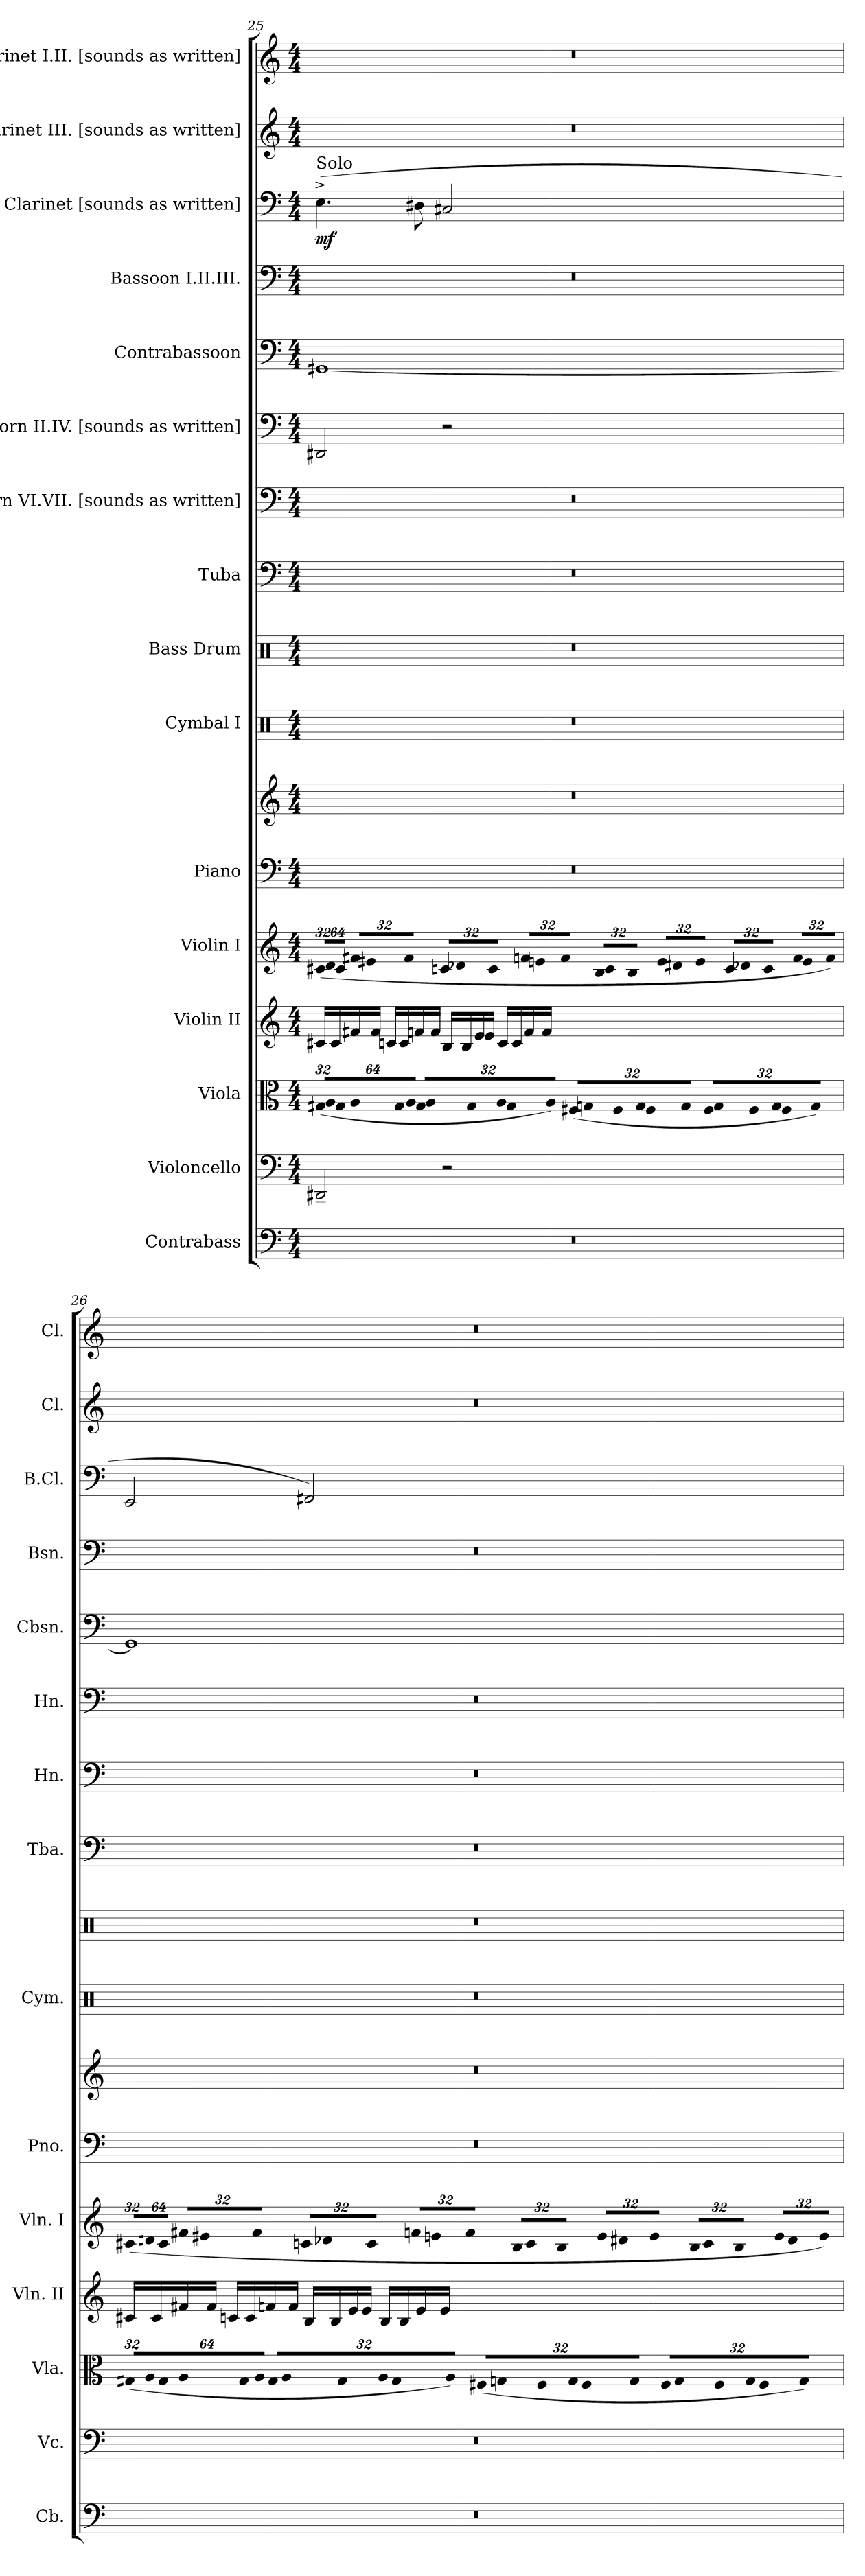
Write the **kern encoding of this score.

**kern	**kern	**kern	**kern	**kern	**kern	**kern	**kern	**kern	**kern	**kern	**kern	**kern	**kern	**kern	**dynam	**kern	**kern
*part16	*part15	*part14	*part13	*part12	*part11	*part11	*part10	*part9	*part8	*part7	*part6	*part5	*part4	*part3	*part3	*part2	*part1
*staff17	*staff16	*staff15	*staff14	*staff13	*staff12	*staff11	*staff10	*staff9	*staff8	*staff7	*staff6	*staff5	*staff4	*staff3	*staff3	*staff2	*staff1
*I"Contrabass	*I"Violoncello	*I"Viola	*I"Violin II	*I"Violin I	*I"Piano	*	*I"Cymbal I	*I"Bass Drum	*I"Tuba	*I"Horn VI.VII. [sounds as written]	*I"Horn II.IV. [sounds as written]	*I"Contrabassoon	*I"Bassoon I.II.III.	*I"Bass Clarinet [sounds as written]	*	*I"Clarinet III. [sounds as written]	*I"Clarinet I.II. [sounds as written]
*I'Cb.	*I'Vc.	*I'Vla.	*I'Vln. II	*I'Vln. I	*I'Pno.	*	*I'Cym.	*	*I'Tba.	*I'Hn.	*I'Hn.	*I'Cbsn.	*I'Bsn.	*I'B.Cl.	*	*I'Cl.	*I'Cl.
*clefF4	*clefF4	*clefC3	*clefG2	*clefG2	*clefF4	*clefG2	*clefX	*clefX	*clefF4	*clefF4	*clefF4	*clefF4	*clefF4	*clefF4	*	*clefG2	*clefG2
*ITrd7c12	*	*	*	*	*	*	*	*	*	*ITrd7c12	*ITrd7c12	*ITrd7c12	*	*	*	*	*
*k[]	*k[]	*k[]	*k[]	*k[]	*k[]	*k[]	*k[]	*k[]	*k[]	*k[]	*k[]	*k[]	*k[]	*k[]	*	*k[]	*k[]
*C:	*C:	*C:	*C:	*C:	*C:	*C:	*C:	*C:	*C:	*C:	*C:	*C:	*C:	*C:	*	*C:	*C:
*M4/4	*M4/4	*M4/4	*M4/4	*M4/4	*M4/4	*M4/4	*M4/4	*M4/4	*M4/4	*M4/4	*M4/4	*M4/4	*M4/4	*M4/4	*	*M4/4	*M4/4
*	*	*Xbrackettup	*	*	*	*	*	*	*	*	*	*	*	*	*	*	*
=25	=25	=25	=25	=25	=25	=25	=25	=25	=25	=25	=25	=25	=25	=25	=25	=25	=25
!	!	!LO:N:vis=16	!	!	!	!	!	!	!	!	!	!	!	!	!	!	!
*	*	*	*	*Xbrackettup	*	*	*	*	*	*	*	*	*	*	*	*	*
!	!	!	!	!	!	!	!	!	!	!	!	!	!	!LO:TX:a:t=Solo	!	!	!
!	!	!	!	!LO:N:vis=16	!	!	!	!	!	!	!	!	!	!	!	!	!
1r	2DD#X~i/	(512%21G#Xi/LL	16c#Xi/LL	(512%21c#Xi/LL	1r	1r	1r	1r	1r	1r	2DDD#Xi/	[<1GGG#Xi	1r	(4.E^i\	mf	1r	1r
!	!	!LO:N:vis=16	!	!LO:N:vis=16	!	!	!	!	!	!	!	!	!	!	!	!	!
.	.	1024%43Ai/	.	1024%43di/	.	.	.	.	.	.	.	.	.	.	.	.	.
.	.	.	16c#i/	.	.	.	.	.	.	.	.	.	.	.	.	.	.
!	!	!LO:N:vis=16	!	!LO:N:vis=16	!	!	!	!	!	!	!	!	!	!	!	!	!
.	.	1024%43G#i/	.	1024%43c#i/JJ	.	.	.	.	.	.	.	.	.	.	.	.	.
!	!	!LO:N:vis=16	!	!LO:N:vis=16	!	!	!	!	!	!	!	!	!	!	!	!	!
.	.	512%21Ai/	16f#Xi/	512%21f#Xi/LL	.	.	.	.	.	.	.	.	.	.	.	.	.
!	!	!LO:N:vis=16	!	!LO:N:vis=16	!	!	!	!	!	!	!	!	!	!	!	!	!
.	.	1024%43G#i/	.	1024%43e#Xi/	.	.	.	.	.	.	.	.	.	.	.	.	.
.	.	.	16f#i/JJ	.	.	.	.	.	.	.	.	.	.	.	.	.	.
!	!	!LO:N:vis=16	!	!LO:N:vis=16	!	!	!	!	!	!	!	!	!	!	!	!	!
.	.	1024%43Ai/JJ	.	1024%43f#i/JJ	.	.	.	.	.	.	.	.	.	.	.	.	.
!	!	!LO:N:vis=16	!	!LO:N:vis=16	!	!	!	!	!	!	!	!	!	!	!	!	!
.	.	512%21G#i/LL	16cni/LL	512%21cni/LL	.	.	.	.	.	.	.	.	.	.	.	.	.
!	!	!LO:N:vis=16	!	!LO:N:vis=16	!	!	!	!	!	!	!	!	!	!	!	!	!
.	.	1024%43Ai/	.	1024%43d-Xi/	.	.	.	.	.	.	.	.	.	.	.	.	.
.	.	.	16ci/	.	.	.	.	.	.	.	.	.	.	.	.	.	.
!	!	!LO:N:vis=16	!	!LO:N:vis=16	!	!	!	!	!	!	!	!	!	!	!	!	!
.	.	1024%43G#i/	.	1024%43ci/JJ	.	.	.	.	.	.	.	.	.	.	.	.	.
!	!	!LO:N:vis=16	!	!LO:N:vis=16	!	!	!	!	!	!	!	!	!	!	!	!	!
.	.	512%21Ai/	16fni/	512%21fni/LL	.	.	.	.	.	.	.	.	.	8D#Xi\	.	.	.
!	!	!LO:N:vis=16	!	!LO:N:vis=16	!	!	!	!	!	!	!	!	!	!	!	!	!
.	.	1024%43G#i/	.	1024%43eni/	.	.	.	.	.	.	.	.	.	.	.	.	.
.	.	.	16fi/JJ	.	.	.	.	.	.	.	.	.	.	.	.	.	.
!	!	!LO:N:vis=16	!	!LO:N:vis=16	!	!	!	!	!	!	!	!	!	!	!	!	!
.	.	1024%43Ai/JJ)	.	1024%43fi/JJ	.	.	.	.	.	.	.	.	.	.	.	.	.
!	!	!LO:N:vis=16	!	!LO:N:vis=16	!	!	!	!	!	!	!	!	!	!	!	!	!
.	2r	(512%21F#Xi/LL	16Bi/LL	512%21Bi/LL	.	.	.	.	.	.	2r	.	.	2C#Xi/	.	.	.
!	!	!LO:N:vis=16	!	!LO:N:vis=16	!	!	!	!	!	!	!	!	!	!	!	!	!
.	.	1024%43Gni/	.	1024%43ci/	.	.	.	.	.	.	.	.	.	.	.	.	.
.	.	.	16Bi/	.	.	.	.	.	.	.	.	.	.	.	.	.	.
!	!	!LO:N:vis=16	!	!LO:N:vis=16	!	!	!	!	!	!	!	!	!	!	!	!	!
.	.	1024%43F#i/	.	1024%43Bi/JJ	.	.	.	.	.	.	.	.	.	.	.	.	.
!	!	!LO:N:vis=16	!	!LO:N:vis=16	!	!	!	!	!	!	!	!	!	!	!	!	!
.	.	512%21Gi/	16ei/	512%21ei/LL	.	.	.	.	.	.	.	.	.	.	.	.	.
!	!	!LO:N:vis=16	!	!LO:N:vis=16	!	!	!	!	!	!	!	!	!	!	!	!	!
.	.	1024%43F#i/	.	1024%43d#Xi/	.	.	.	.	.	.	.	.	.	.	.	.	.
.	.	.	16ei/JJ	.	.	.	.	.	.	.	.	.	.	.	.	.	.
!	!	!LO:N:vis=16	!	!LO:N:vis=16	!	!	!	!	!	!	!	!	!	!	!	!	!
.	.	1024%43Gi/JJ	.	1024%43ei/JJ	.	.	.	.	.	.	.	.	.	.	.	.	.
!	!	!LO:N:vis=16	!	!LO:N:vis=16	!	!	!	!	!	!	!	!	!	!	!	!	!
.	.	512%21F#i/LL	16ci/LL	512%21ci/LL	.	.	.	.	.	.	.	.	.	.	.	.	.
!	!	!LO:N:vis=16	!	!LO:N:vis=16	!	!	!	!	!	!	!	!	!	!	!	!	!
.	.	1024%43Gi/	.	1024%43d-Xi/	.	.	.	.	.	.	.	.	.	.	.	.	.
.	.	.	16ci/	.	.	.	.	.	.	.	.	.	.	.	.	.	.
!	!	!LO:N:vis=16	!	!LO:N:vis=16	!	!	!	!	!	!	!	!	!	!	!	!	!
.	.	1024%43F#i/	.	1024%43ci/JJ	.	.	.	.	.	.	.	.	.	.	.	.	.
!	!	!LO:N:vis=16	!	!LO:N:vis=16	!	!	!	!	!	!	!	!	!	!	!	!	!
.	.	512%21Gi/	16fi/	512%21fi/LL	.	.	.	.	.	.	.	.	.	.	.	.	.
!	!	!LO:N:vis=16	!	!LO:N:vis=16	!	!	!	!	!	!	!	!	!	!	!	!	!
.	.	1024%43F#i/	.	1024%43ei/	.	.	.	.	.	.	.	.	.	.	.	.	.
.	.	.	16fi/JJ	.	.	.	.	.	.	.	.	.	.	.	.	.	.
!	!	!LO:N:vis=16	!	!LO:N:vis=16	!	!	!	!	!	!	!	!	!	!	!	!	!
.	.	1024%43Gi/JJ)	.	1024%43fi/JJ)	.	.	.	.	.	.	.	.	.	.	.	.	.
=26	=26	=26	=26	=26	=26	=26	=26	=26	=26	=26	=26	=26	=26	=26	=26	=26	=26
!	!	!LO:N:vis=16	!	!LO:N:vis=16	!	!	!	!	!	!	!	!	!	!	!	!	!
1r	1r	(512%21G#Xi/LL	16c#Xi/LL	(512%21c#Xi/LL	1r	1r	1r	1r	1r	1r	1r	1GGG#i]	1r	2EEi/	.	1r	1r
!	!	!LO:N:vis=16	!	!LO:N:vis=16	!	!	!	!	!	!	!	!	!	!	!	!	!
.	.	1024%43Ai/	.	1024%43dni/	.	.	.	.	.	.	.	.	.	.	.	.	.
.	.	.	16c#i/	.	.	.	.	.	.	.	.	.	.	.	.	.	.
!	!	!LO:N:vis=16	!	!LO:N:vis=16	!	!	!	!	!	!	!	!	!	!	!	!	!
.	.	1024%43G#i/	.	1024%43c#i/JJ	.	.	.	.	.	.	.	.	.	.	.	.	.
!	!	!LO:N:vis=16	!	!LO:N:vis=16	!	!	!	!	!	!	!	!	!	!	!	!	!
.	.	512%21Ai/	16f#Xi/	512%21f#Xi/LL	.	.	.	.	.	.	.	.	.	.	.	.	.
!	!	!LO:N:vis=16	!	!LO:N:vis=16	!	!	!	!	!	!	!	!	!	!	!	!	!
.	.	1024%43G#i/	.	1024%43e#Xi/	.	.	.	.	.	.	.	.	.	.	.	.	.
.	.	.	16f#i/JJ	.	.	.	.	.	.	.	.	.	.	.	.	.	.
!	!	!LO:N:vis=16	!	!LO:N:vis=16	!	!	!	!	!	!	!	!	!	!	!	!	!
.	.	1024%43Ai/JJ	.	1024%43f#i/JJ	.	.	.	.	.	.	.	.	.	.	.	.	.
!	!	!LO:N:vis=16	!	!LO:N:vis=16	!	!	!	!	!	!	!	!	!	!	!	!	!
.	.	512%21G#i/LL	16cni/LL	512%21cni/LL	.	.	.	.	.	.	.	.	.	.	.	.	.
!	!	!LO:N:vis=16	!	!LO:N:vis=16	!	!	!	!	!	!	!	!	!	!	!	!	!
.	.	1024%43Ai/	.	1024%43d-Xi/	.	.	.	.	.	.	.	.	.	.	.	.	.
.	.	.	16ci/	.	.	.	.	.	.	.	.	.	.	.	.	.	.
!	!	!LO:N:vis=16	!	!LO:N:vis=16	!	!	!	!	!	!	!	!	!	!	!	!	!
.	.	1024%43G#i/	.	1024%43ci/JJ	.	.	.	.	.	.	.	.	.	.	.	.	.
!	!	!LO:N:vis=16	!	!LO:N:vis=16	!	!	!	!	!	!	!	!	!	!	!	!	!
.	.	512%21Ai/	16fni/	512%21fni/LL	.	.	.	.	.	.	.	.	.	.	.	.	.
!	!	!LO:N:vis=16	!	!LO:N:vis=16	!	!	!	!	!	!	!	!	!	!	!	!	!
.	.	1024%43G#i/	.	1024%43eni/	.	.	.	.	.	.	.	.	.	.	.	.	.
.	.	.	16fi/JJ	.	.	.	.	.	.	.	.	.	.	.	.	.	.
!	!	!LO:N:vis=16	!	!LO:N:vis=16	!	!	!	!	!	!	!	!	!	!	!	!	!
.	.	1024%43Ai/JJ)	.	1024%43fi/JJ	.	.	.	.	.	.	.	.	.	.	.	.	.
!	!	!LO:N:vis=16	!	!LO:N:vis=16	!	!	!	!	!	!	!	!	!	!	!	!	!
.	.	(512%21F#Xi/LL	16Bi/LL	512%21Bi/LL	.	.	.	.	.	.	.	.	.	2FF#Xi/)	.	.	.
!	!	!LO:N:vis=16	!	!LO:N:vis=16	!	!	!	!	!	!	!	!	!	!	!	!	!
.	.	1024%43Gni/	.	1024%43ci/	.	.	.	.	.	.	.	.	.	.	.	.	.
.	.	.	16Bi/	.	.	.	.	.	.	.	.	.	.	.	.	.	.
!	!	!LO:N:vis=16	!	!LO:N:vis=16	!	!	!	!	!	!	!	!	!	!	!	!	!
.	.	1024%43F#i/	.	1024%43Bi/JJ	.	.	.	.	.	.	.	.	.	.	.	.	.
!	!	!LO:N:vis=16	!	!LO:N:vis=16	!	!	!	!	!	!	!	!	!	!	!	!	!
.	.	512%21Gi/	16ei/	512%21ei/LL	.	.	.	.	.	.	.	.	.	.	.	.	.
!	!	!LO:N:vis=16	!	!LO:N:vis=16	!	!	!	!	!	!	!	!	!	!	!	!	!
.	.	1024%43F#i/	.	1024%43d#Xi/	.	.	.	.	.	.	.	.	.	.	.	.	.
.	.	.	16ei/JJ	.	.	.	.	.	.	.	.	.	.	.	.	.	.
!	!	!LO:N:vis=16	!	!LO:N:vis=16	!	!	!	!	!	!	!	!	!	!	!	!	!
.	.	1024%43Gi/JJ	.	1024%43ei/JJ	.	.	.	.	.	.	.	.	.	.	.	.	.
!	!	!LO:N:vis=16	!	!LO:N:vis=16	!	!	!	!	!	!	!	!	!	!	!	!	!
.	.	512%21F#i/LL	16Bi/LL	512%21Bi/LL	.	.	.	.	.	.	.	.	.	.	.	.	.
!	!	!LO:N:vis=16	!	!LO:N:vis=16	!	!	!	!	!	!	!	!	!	!	!	!	!
.	.	1024%43Gi/	.	1024%43ci/	.	.	.	.	.	.	.	.	.	.	.	.	.
.	.	.	16Bi/	.	.	.	.	.	.	.	.	.	.	.	.	.	.
!	!	!LO:N:vis=16	!	!LO:N:vis=16	!	!	!	!	!	!	!	!	!	!	!	!	!
.	.	1024%43F#i/	.	1024%43Bi/JJ	.	.	.	.	.	.	.	.	.	.	.	.	.
!	!	!LO:N:vis=16	!	!LO:N:vis=16	!	!	!	!	!	!	!	!	!	!	!	!	!
.	.	512%21Gi/	16ei/	512%21ei/LL	.	.	.	.	.	.	.	.	.	.	.	.	.
!	!	!LO:N:vis=16	!	!LO:N:vis=16	!	!	!	!	!	!	!	!	!	!	!	!	!
.	.	1024%43F#i/	.	1024%43d#i/	.	.	.	.	.	.	.	.	.	.	.	.	.
.	.	.	16ei/JJ	.	.	.	.	.	.	.	.	.	.	.	.	.	.
!	!	!LO:N:vis=16	!	!LO:N:vis=16	!	!	!	!	!	!	!	!	!	!	!	!	!
.	.	1024%43Gi/JJ)	.	1024%43ei/JJ)	.	.	.	.	.	.	.	.	.	.	.	.	.
=	=	=	=	=	=	=	=	=	=	=	=	=	=	=	=	=	=
*-	*-	*-	*-	*-	*-	*-	*-	*-	*-	*-	*-	*-	*-	*-	*-	*-	*-
